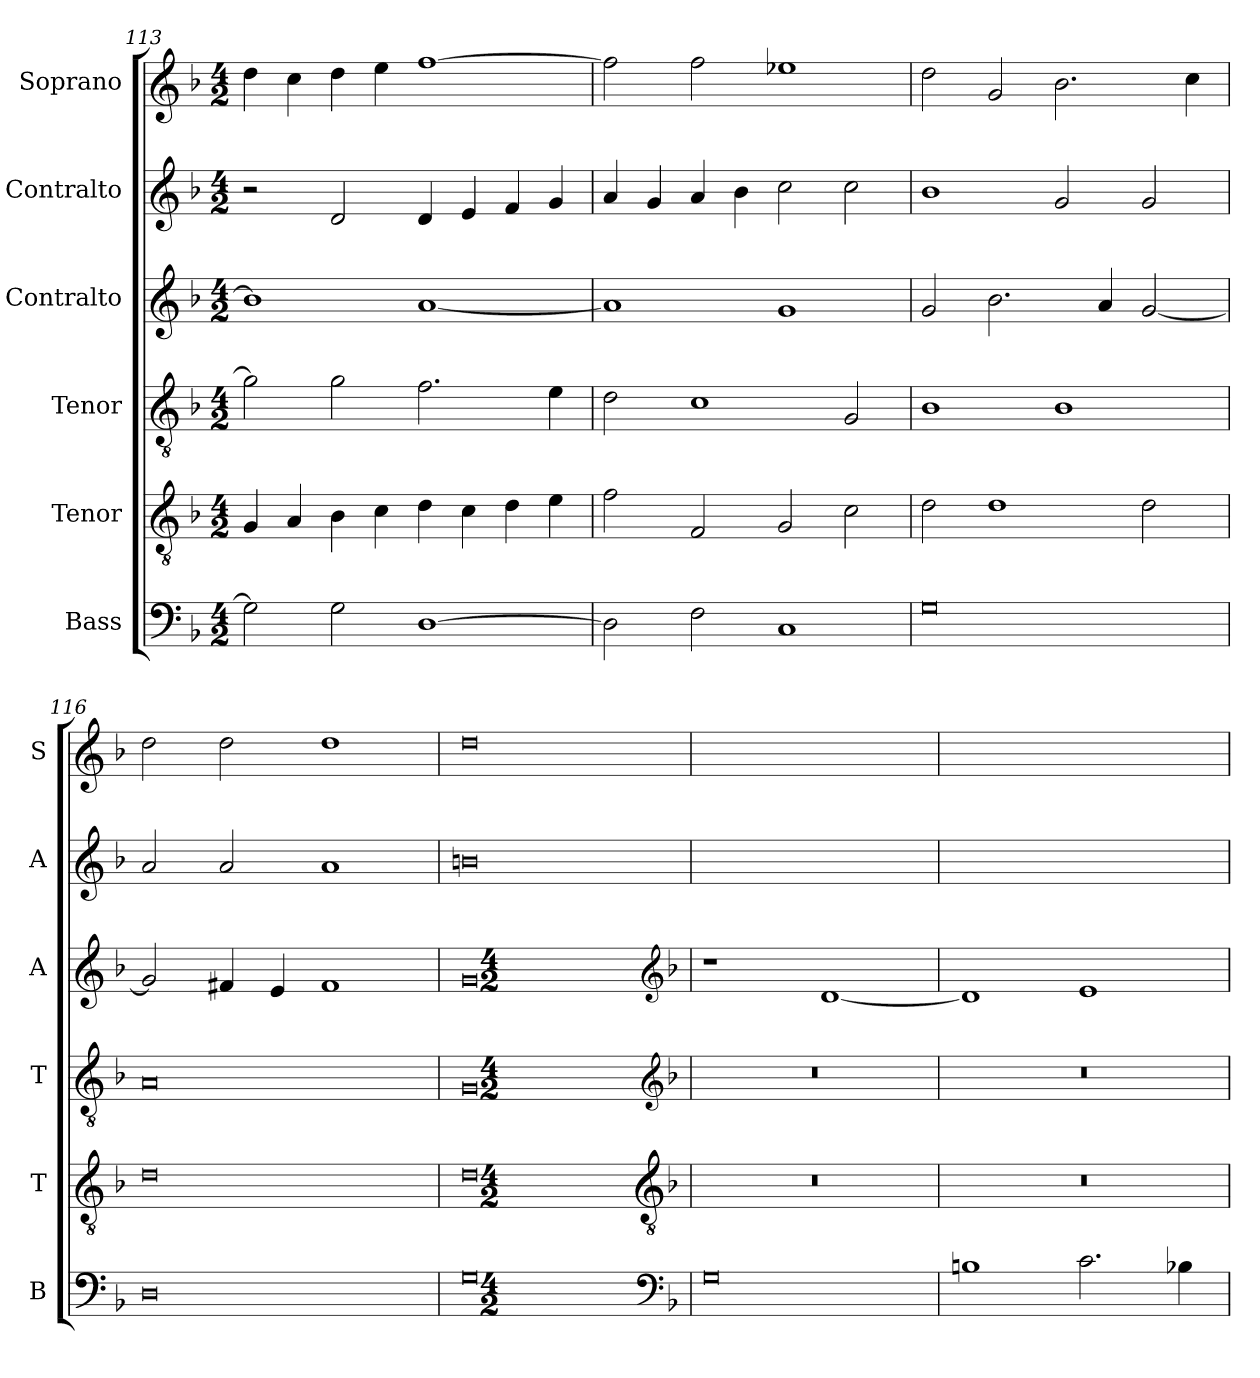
**kern	**kern	**kern	**kern	**kern	**kern
*part6	*part5	*part4	*part3	*part2	*part1
*staff6	*staff5	*staff4	*staff3	*staff2	*staff1
*I"Bass	*I"Tenor	*I"Tenor	*I"Contralto	*I"Contralto	*I"Soprano
*I'B	*I'T	*I'T	*I'A	*I'A	*I'S
*clefF4	*clefGv2	*clefGv2	*clefG2	*clefG2	*clefG2
*k[b-]	*k[b-]	*k[b-]	*k[b-]	*k[b-]	*k[b-]
*G:dor	*G:dor	*G:dor	*G:dor	*G:dor	*G:dor
*M4/2	*M4/2	*M4/2	*M4/2	*M4/2	*M4/2
=113	=113	=113	=113	=113	=113
2G]	4G	2g]	1b-]	2r	4dd
.	4A	.	.	.	4cc
2G	4B-	2g	.	2d	4dd
.	4c	.	.	.	4ee
[1D	4d	2.f	[1a	4d	[1ff
.	4c	.	.	4e	.
.	4d	.	.	4f	.
.	4e	4e	.	4g	.
=114	=114	=114	=114	=114	=114
2D]	2f	2d	1a]	4a	2ff]
.	.	.	.	4g	.
2F	2F	1c	.	4a	2ff
.	.	.	.	4b-	.
1C	2G	.	1g	2cc	1ee-X
.	2c	2G	.	2cc	.
=115	=115	=115	=115	=115	=115
0G	2d	1B-	2g	1b-	2dd
.	1d	.	2.b-	.	2g
.	.	1B-	.	2g	2.b-
.	.	.	4a	.	.
.	2d	.	[2g	2g	.
.	.	.	.	.	4cc
=116	=116	=116	=116	=116	=116
0D	0d	0A	2g]	2a	2dd
.	.	.	4f#X	2a	2dd
.	.	.	4e	.	.
.	.	.	1f#	1a	1dd
=117	=117	=117	=117	=117	=117
0G	0d	0G	0g	0bn	0dd
*clefF4	*clefGv2	*clefG2	*clefG2	*	*
*k[b-]	*k[b-]	*k[b-]	*k[b-]	*	*
*G:dor	*G:dor	*G:dor	*G:dor	*	*
*M4/2	*M4/2	*M4/2	*M4/2	*	*
=118	=118	=118	=118	=118	=118
0G	0r	0r	1r	0ryy	0ryy
.	.	.	[1d	.	.
=119	=119	=119	=119	=119	=119
1Bn	0r	0r	1d]	0ryy	0ryy
2.c	.	.	1e	.	.
4B-X	.	.	.	.	.
=	=	=	=	=	=
*-	*-	*-	*-	*-	*-
